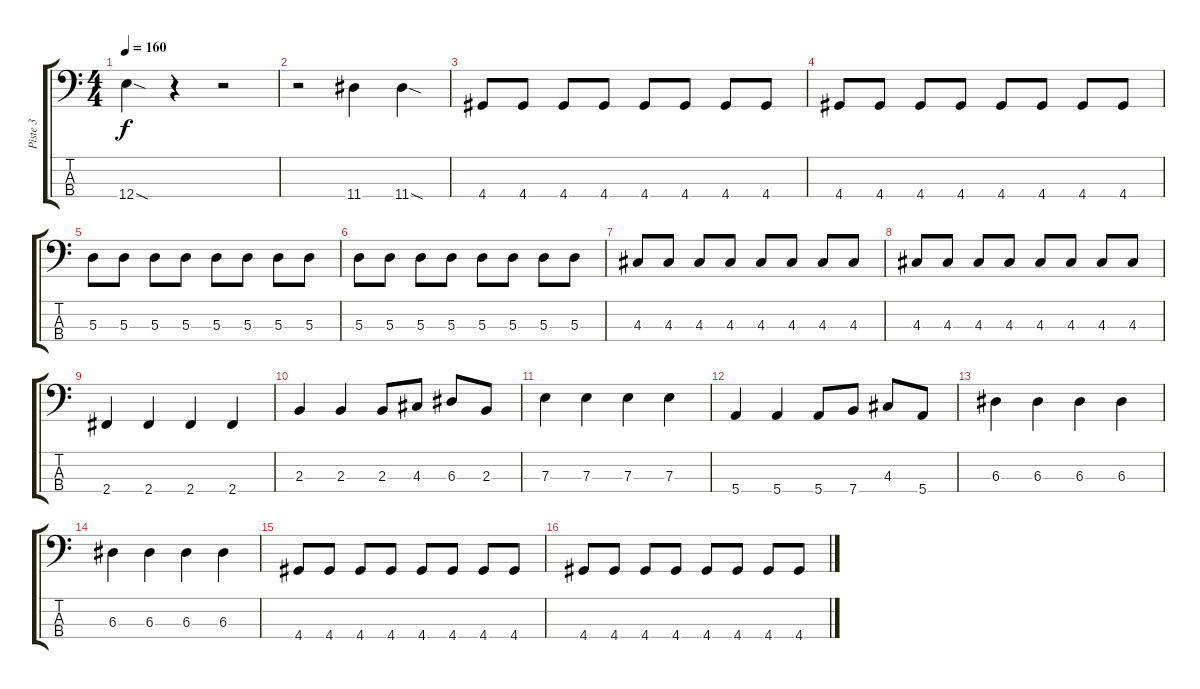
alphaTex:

\track ("Piste 3" "Piste 3") {instrument electricbassfinger}
\staff {score tabs}
\tuning (G2 D2 A1 E1) {hide}
\ts (4 4)
\tempo 160
\clef f4
\ks c
12.4{sod}.4{dy f} r.4 r.2 |
r.2 11.4.4 11.4{sod}.4 |
4.4.8 4.4.8 4.4.8 4.4.8 4.4.8 4.4.8 4.4.8 4.4.8 |
4.4.8 4.4.8 4.4.8 4.4.8 4.4.8 4.4.8 4.4.8 4.4.8 |
5.3.8 5.3.8 5.3.8 5.3.8 5.3.8 5.3.8 5.3.8 5.3.8 |
5.3.8 5.3.8 5.3.8 5.3.8 5.3.8 5.3.8 5.3.8 5.3.8 |
4.3.8 4.3.8 4.3.8 4.3.8 4.3.8 4.3.8 4.3.8 4.3.8 |
4.3.8 4.3.8 4.3.8 4.3.8 4.3.8 4.3.8 4.3.8 4.3.8 |
2.4.4 2.4.4 2.4.4 2.4.4 |
2.3.4 2.3.4 2.3.8 4.3.8 6.3.8 2.3.8 |
7.3.4 7.3.4 7.3.4 7.3.4 |
5.4.4 5.4.4 5.4.8 7.4.8 4.3.8 5.4.8 |
6.3.4 6.3.4 6.3.4 6.3.4 |
6.3.4 6.3.4 6.3.4 6.3.4 |
4.4.8 4.4.8 4.4.8 4.4.8 4.4.8 4.4.8 4.4.8 4.4.8 |
4.4.8 4.4.8 4.4.8 4.4.8 4.4.8 4.4.8 4.4.8 4.4.8
